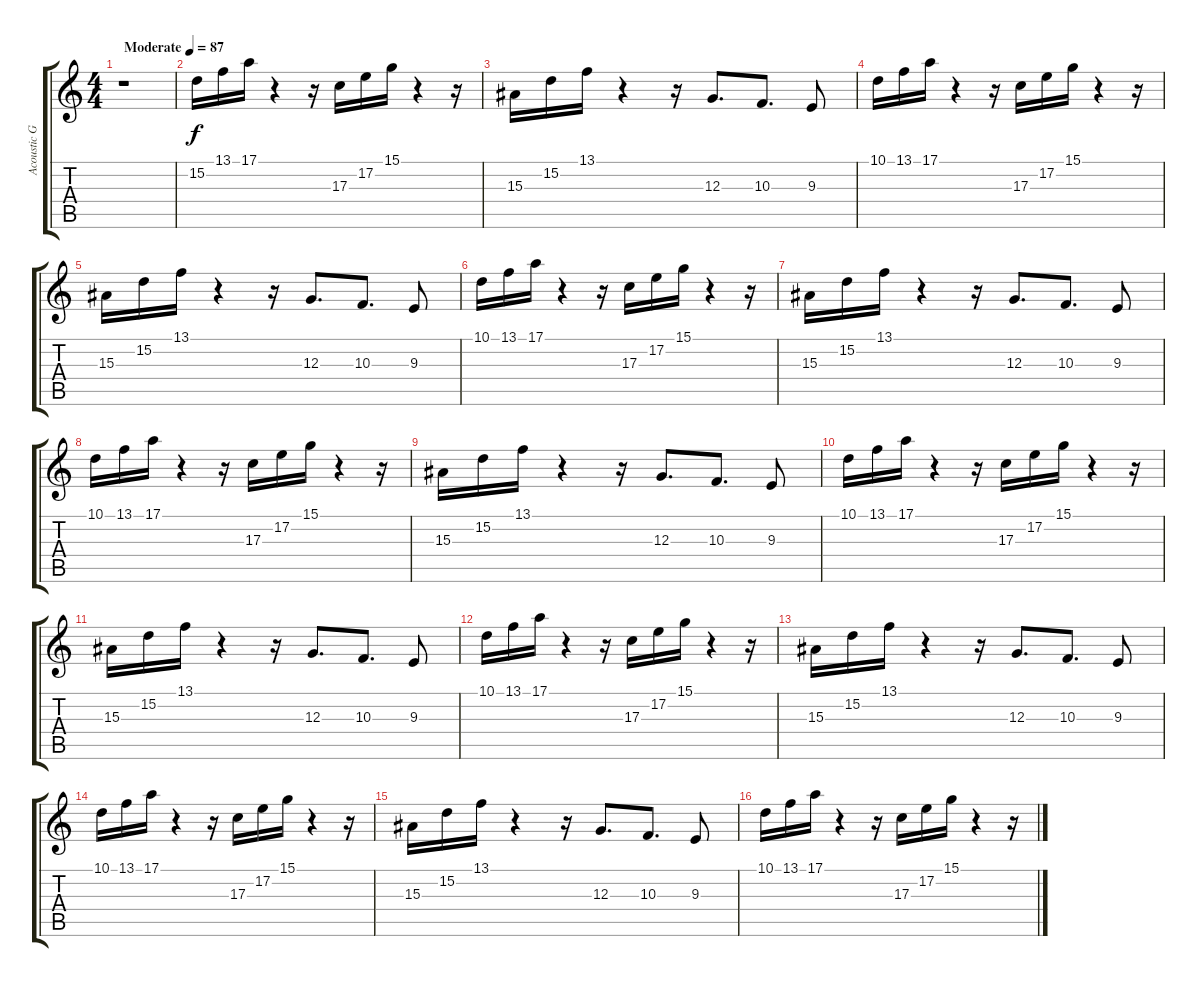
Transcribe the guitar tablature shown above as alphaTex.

\track ("Acoustic Grand Piano" "Acoustic G") {instrument acousticgrandpiano}
\staff {score tabs}
\tuning (E4 B3 G3 D3 A2 E2) {hide}
\ts (4 4)
\tempo (87 "Moderate")
\tempo 91
\tempo (87 "Moderate")
\clef g2
\ks c
r.1{dy f instrument acousticgrandpiano} |
15.2.16 13.1.16 17.1.16 r.4 r.16 17.3.16 17.2.16 15.1.16 r.4 r.16 |
15.3.16 15.2.16 13.1.16 r.4 r.16 12.3.8{d} 10.3.8{d} 9.3.8 |
10.1.16 13.1.16 17.1.16 r.4 r.16 17.3.16 17.2.16 15.1.16 r.4 r.16 |
15.3.16 15.2.16 13.1.16 r.4 r.16 12.3.8{d} 10.3.8{d} 9.3.8 |
10.1.16 13.1.16 17.1.16 r.4 r.16 17.3.16 17.2.16 15.1.16 r.4 r.16 |
15.3.16 15.2.16 13.1.16 r.4 r.16 12.3.8{d} 10.3.8{d} 9.3.8 |
10.1.16 13.1.16 17.1.16 r.4 r.16 17.3.16 17.2.16 15.1.16 r.4 r.16 |
15.3.16 15.2.16 13.1.16 r.4 r.16 12.3.8{d} 10.3.8{d} 9.3.8 |
10.1.16 13.1.16 17.1.16 r.4 r.16 17.3.16 17.2.16 15.1.16 r.4 r.16 |
15.3.16 15.2.16 13.1.16 r.4 r.16 12.3.8{d} 10.3.8{d} 9.3.8 |
10.1.16 13.1.16 17.1.16 r.4 r.16 17.3.16 17.2.16 15.1.16 r.4 r.16 |
15.3.16 15.2.16 13.1.16 r.4 r.16 12.3.8{d} 10.3.8{d} 9.3.8 |
10.1.16 13.1.16 17.1.16 r.4 r.16 17.3.16 17.2.16 15.1.16 r.4 r.16 |
15.3.16 15.2.16 13.1.16 r.4 r.16 12.3.8{d} 10.3.8{d} 9.3.8 |
10.1.16 13.1.16 17.1.16 r.4 r.16 17.3.16 17.2.16 15.1.16 r.4 r.16
